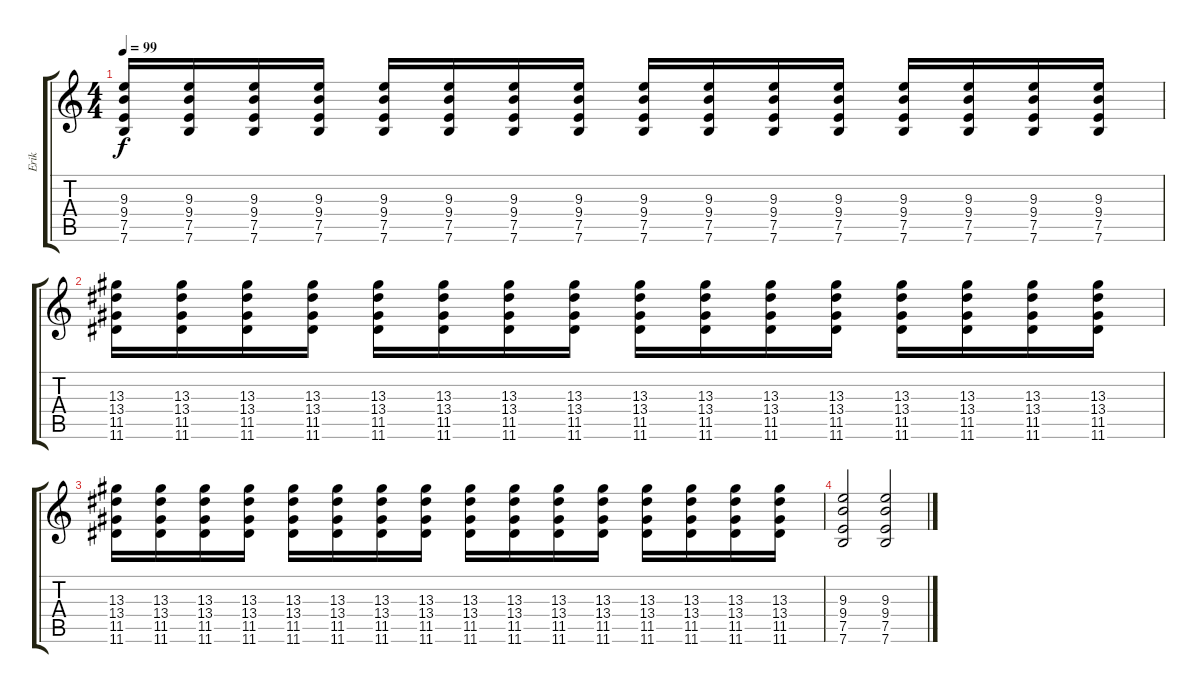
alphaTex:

\track ("Erik" "Erik") {instrument overdrivenguitar}
\staff {score tabs}
\tuning (E4 B3 G3 D3 A2 E2) {hide}
\ts (4 4)
\tempo 99
\clef g2
\ks c
(9.3 9.4 7.5 7.6).16{dy f} (9.3 9.4 7.5 7.6).16 (9.3 9.4 7.5 7.6).16 (9.3 9.4 7.5 7.6).16 (9.3 9.4 7.5 7.6).16 (9.3 9.4 7.5 7.6).16 (9.3 9.4 7.5 7.6).16 (9.3 9.4 7.5 7.6).16 (9.3 9.4 7.5 7.6).16 (9.3 9.4 7.5 7.6).16 (9.3 9.4 7.5 7.6).16 (9.3 9.4 7.5 7.6).16 (9.3 9.4 7.5 7.6).16 (9.3 9.4 7.5 7.6).16 (9.3 9.4 7.5 7.6).16 (9.3 9.4 7.5 7.6).16 |
(13.3 13.4 11.5 11.6).16 (13.3 13.4 11.5 11.6).16 (13.3 13.4 11.5 11.6).16 (13.3 13.4 11.5 11.6).16 (13.3 13.4 11.5 11.6).16 (13.3 13.4 11.5 11.6).16 (13.3 13.4 11.5 11.6).16 (13.3 13.4 11.5 11.6).16 (13.3 13.4 11.5 11.6).16 (13.3 13.4 11.5 11.6).16 (13.3 13.4 11.5 11.6).16 (13.3 13.4 11.5 11.6).16 (13.3 13.4 11.5 11.6).16 (13.3 13.4 11.5 11.6).16 (13.3 13.4 11.5 11.6).16 (13.3 13.4 11.5 11.6).16 |
(13.3 13.4 11.5 11.6).16 (13.3 13.4 11.5 11.6).16 (13.3 13.4 11.5 11.6).16 (13.3 13.4 11.5 11.6).16 (13.3 13.4 11.5 11.6).16 (13.3 13.4 11.5 11.6).16 (13.3 13.4 11.5 11.6).16 (13.3 13.4 11.5 11.6).16 (13.3 13.4 11.5 11.6).16 (13.3 13.4 11.5 11.6).16 (13.3 13.4 11.5 11.6).16 (13.3 13.4 11.5 11.6).16 (13.3 13.4 11.5 11.6).16 (13.3 13.4 11.5 11.6).16 (13.3 13.4 11.5 11.6).16 (13.3 13.4 11.5 11.6).16 |
(9.3 9.4 7.5 7.6).2 (9.3 9.4 7.5 7.6).2
